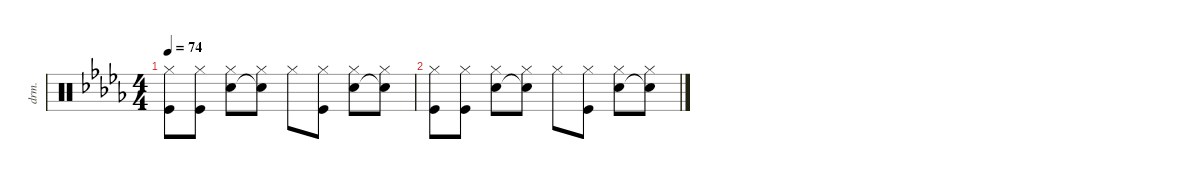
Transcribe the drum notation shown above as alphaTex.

\defaultSystemsLayout 4
\hideDynamics
\bracketExtendMode nobrackets
\track ("Drumkit" "drm.") {instrument percussion}
\staff {score}
\articulation defaults
\ts (4 4)
\tempo 74
\clef neutral
\ks db
("Kick (hit)"{acc forcenatural} "Hi-Hat (closed)"{acc forcenatural}).8{dy pp} ("Kick (hit)"{acc forcenatural} "Hi-Hat (closed)"{acc forcenatural}).8 ("Snare (hit) 2"{acc forcenatural} "Hi-Hat (closed)"{acc forcenatural}).8 ("Snare (hit) 2"{t acc forcenatural} "Hi-Hat (closed)"{acc forcenatural}).8 "Hi-Hat (closed)"{acc forcenatural}.8 ("Kick (hit)"{acc forcenatural} "Hi-Hat (closed)"{acc forcenatural}).8 ("Snare (hit) 2"{acc forcenatural} "Hi-Hat (closed)"{acc forcenatural}).8 ("Snare (hit) 2"{t acc forcenatural} "Hi-Hat (closed)"{acc forcenatural}).8 |
("Kick (hit)"{acc forcenatural} "Hi-Hat (closed)"{acc forcenatural}).8 ("Kick (hit)"{acc forcenatural} "Hi-Hat (closed)"{acc forcenatural}).8 ("Snare (hit) 2"{acc forcenatural} "Hi-Hat (closed)"{acc forcenatural}).8 ("Snare (hit) 2"{t acc forcenatural} "Hi-Hat (closed)"{acc forcenatural}).8 "Hi-Hat (closed)"{acc forcenatural}.8 ("Kick (hit)"{acc forcenatural} "Hi-Hat (closed)"{acc forcenatural}).8 ("Snare (hit) 2"{acc forcenatural} "Hi-Hat (closed)"{acc forcenatural}).8 ("Snare (hit) 2"{t acc forcenatural} "Hi-Hat (closed)"{acc forcenatural}).8
